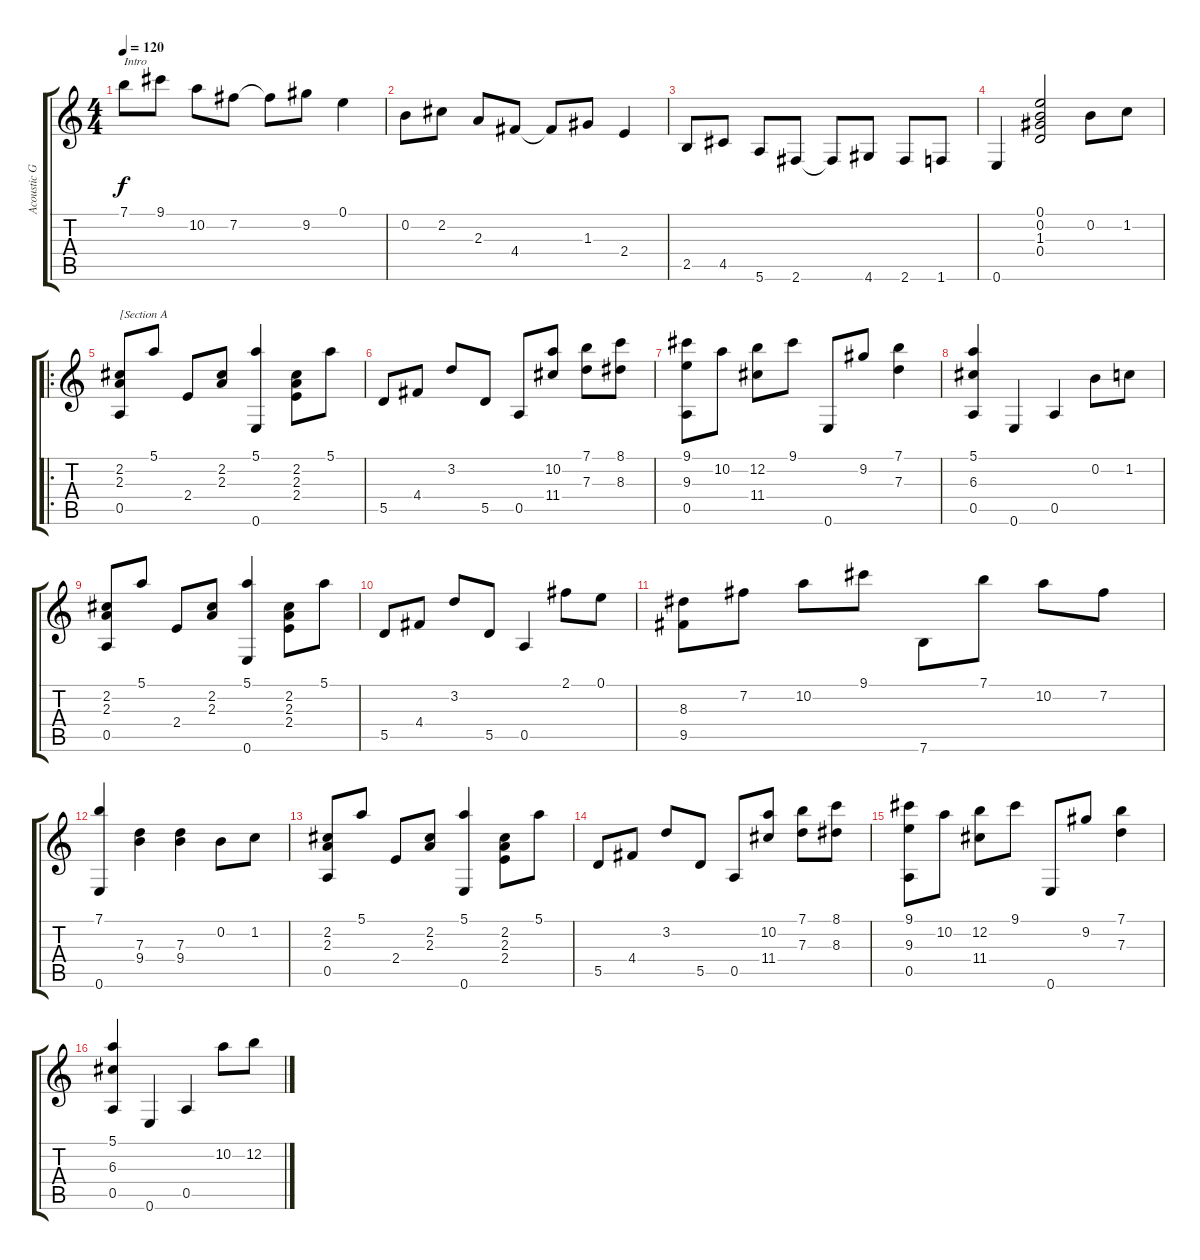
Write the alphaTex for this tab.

\track ("Acoustic Guitar" "Acoustic G") {instrument acousticguitarsteel}
\staff {score tabs}
\tuning (E4 B3 G3 D3 A2 E2) {hide}
\ts (4 4)
\tempo 120
\clef g2
\ks c
7.1.8{txt "Intro" dy f instrument acousticguitarsteel} 9.1.8 10.2.8 7.2.8 7.2{t}.8 9.2.8 0.1.4 |
0.2.8 2.2.8 2.3.8 4.4.8 4.4{t}.8 1.3.8 2.4.4 |
2.5.8 4.5.8 5.6.8 2.6.8 2.6{t}.8 4.6.8 2.6.8 1.6.8 |
0.6.4 (0.1 0.2 1.3 0.4).2 0.2.8 1.2.8 |
\ro
(2.2 2.3 0.5).8{txt "[Section A"} 5.1.8 2.4.8 (2.2 2.3).8 (5.1 0.6).4 (2.2 2.3 2.4).8 5.1.8 |
5.5.8 4.4.8 3.2.8 5.5.8 0.5.8 (10.2 11.4).8 (7.1 7.3).8 (8.1 8.3).8 |
(9.1 9.3 0.5).8 10.2.8 (12.2 11.4).8 9.1.8 0.6.8 9.2.8 (7.1 7.3).4 |
(5.1 6.3 0.5).4 0.6.4 0.5.4 0.2.8 1.2.8 |
(2.2 2.3 0.5).8 5.1.8 2.4.8 (2.2 2.3).8 (5.1 0.6).4 (2.2 2.3 2.4).8 5.1.8 |
5.5.8 4.4.8 3.2.8 5.5.8 0.5.4 2.1.8 0.1.8 |
(8.3 9.5).8 7.2.8 10.2.8 9.1.8 7.6.8 7.1.8 10.2.8 7.2.8 |
(7.1 0.6).4 (7.3 9.4).4 (7.3 9.4).4 0.2.8 1.2.8 |
(2.2 2.3 0.5).8 5.1.8 2.4.8 (2.2 2.3).8 (5.1 0.6).4 (2.2 2.3 2.4).8 5.1.8 |
5.5.8 4.4.8 3.2.8 5.5.8 0.5.8 (10.2 11.4).8 (7.1 7.3).8 (8.1 8.3).8 |
(9.1 9.3 0.5).8 10.2.8 (12.2 11.4).8 9.1.8 0.6.8 9.2.8 (7.1 7.3).4 |
(5.1 6.3 0.5).4 0.6.4 0.5.4 10.2.8 12.2.8
